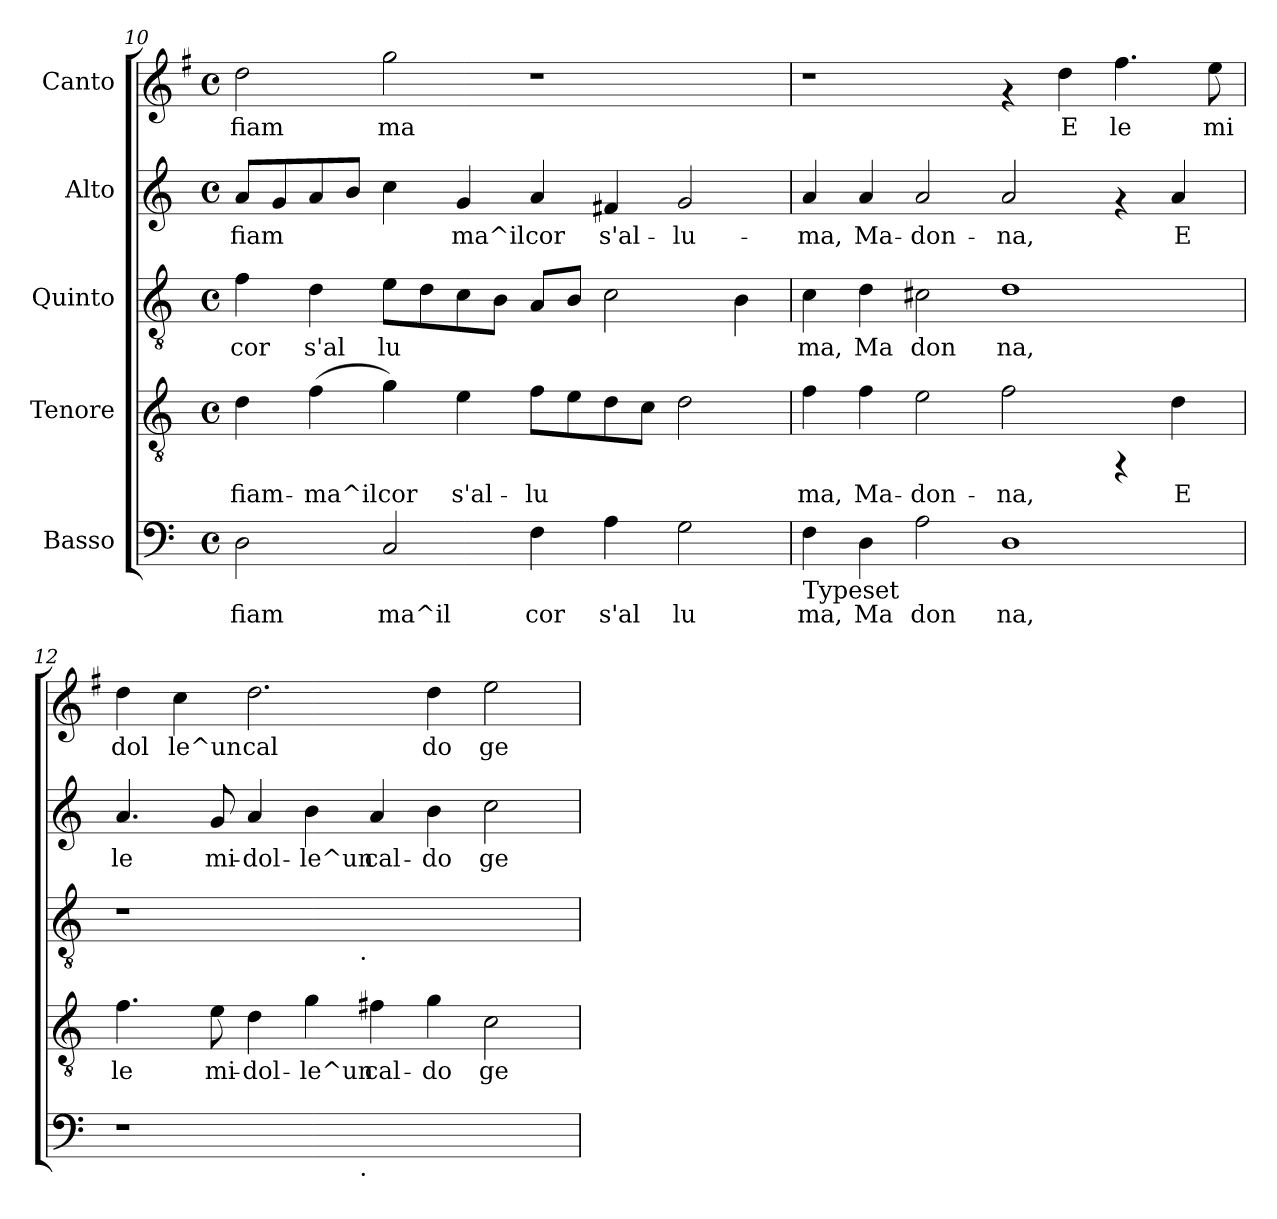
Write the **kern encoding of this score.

**kern	**text	**kern	**text	**kern	**text	**kern	**text	**kern	**text
*part5	*part5	*part4	*part4	*part3	*part3	*part2	*part2	*part1	*part1
*staff5	*staff5	*staff4	*staff4	*staff3	*staff3	*staff2	*staff2	*staff1	*staff1
*I"Basso	*	*I"Tenore	*	*I"Quinto	*	*I"Alto	*	*I"Canto	*
!!LO:PB:g=z
*clefF4	*	*clefGv2	*	*clefGv2	*	*clefG2	*	*clefG2	*
*	*	*	*	*	*	*	*	*ITrd-3c-5	*
*k[]	*	*k[]	*	*k[]	*	*k[]	*	*k[]	*
*C:	*	*C:	*	*C:	*	*C:	*	*C:	*
*M4/4	*	*M4/4	*	*M4/4	*	*M4/4	*	*M4/4	*
*met(c)	*	*met(c)	*	*met(c)	*	*met(c)	*	*met(c)	*
=10	=10	=10	=10	=10	=10	=10	=10	=10	=10
!	!LO:LY:b:cj	!	!LO:LY:b:cj	!	!LO:LY:b:cj	!	!LO:LY:b:cj	!	!LO:LY:b:cj
2D\	fiam	4d\	fiam-	4f\	cor	8a/L	fiam-	2gg\	fiam
!	!	!	!	!	!	!	!LO:LY:b:cj	!	!
.	.	.	.	.	.	8g/	--	.	.
!	!	!	!LO:LY:b:cj	!	!LO:LY:b:cj	!	!LO:LY:b:cj	!	!
.	.	(<4f\	-ma^il	4d\	s'al	8a/	--	.	.
!	!	!	!	!	!	!	!LO:LY:b:cj	!	!
.	.	.	.	.	.	8b/J	--	.	.
!	!LO:LY:b:cj	!	!LO:LY:b:cj	!	!LO:LY:b:cj	!	!LO:LY:b:cj	!	!LO:LY:b:cj
2C/	ma^il	4g\)	cor	8e\L	lu	4cc\	--	2ccc\	ma
!	!	!	!	!	!LO:LY:b:cj	!	!	!	!
.	.	.	.	8d\	.	.	.	.	.
!	!	!	!LO:LY:b:cj	!	!LO:LY:b:cj	!	!LO:LY:b:cj	!	!
.	.	4e\	s'al-	8c\	.	4g/	-ma^il	.	.
!	!	!	!	!	!LO:LY:b:cj	!	!	!	!
.	.	.	.	8B\J	.	.	.	.	.
!	!LO:LY:b:cj	!	!LO:LY:b:cj	!	!LO:LY:b:cj	!	!LO:LY:b:cj	!	!
4F\	cor	8f\L	-lu-	8A/L	.	4a/	cor	1r	.
!	!	!	!LO:LY:b:cj	!	!LO:LY:b:cj	!	!	!	!
.	.	8e\	--	8B/J	.	.	.	.	.
!	!LO:LY:b:cj	!	!LO:LY:b:cj	!	!LO:LY:b:cj	!	!LO:LY:b:cj	!	!
4A\	s'al	8d\	--	2c\	.	4f#X/	s'al-	.	.
!	!	!	!LO:LY:b:cj	!	!	!	!	!	!
.	.	8c\J	--	.	.	.	.	.	.
!	!LO:LY:b:cj	!	!LO:LY:b:cj	!	!	!	!LO:LY:b:cj	!	!
2G\	lu	2d\	--	.	.	2g/	-lu-	.	.
!	!	!	!	!	!LO:LY:b:cj	!	!	!	!
.	.	.	.	4B\	.	.	.	.	.
=11	=11	=11	=11	=11	=11	=11	=11	=11	=11
!LO:TX:b:t=Typeset	!	!	!	!	!	!	!	!	!
!	!LO:LY:b:cj	!	!LO:LY:b:cj	!	!LO:LY:b:cj	!	!LO:LY:b:cj	!	!
4F\	ma,	4f\	-ma,	4c\	ma,	4a/	-ma,	1r	.
!	!LO:LY:b:cj	!	!LO:LY:b:cj	!	!LO:LY:b:cj	!	!LO:LY:b:cj	!	!
4D\	Ma	4f\	Ma-	4d\	Ma	4a/	Ma-	.	.
!	!LO:LY:b:cj	!	!LO:LY:b:cj	!	!LO:LY:b:cj	!	!LO:LY:b:cj	!	!
2A\	don	2e\	-don-	2c#X\	don	2a/	-don-	.	.
!	!LO:LY:b:cj	!	!LO:LY:b:cj	!	!LO:LY:b:cj	!	!LO:LY:b:cj	!	!
1D	na,	2f\	-na,	1d	na,	2a/	-na,	4rf	.
!	!	!	!	!	!	!	!	!	!LO:LY:b:cj
.	.	.	.	.	.	.	.	4gg\	E
!	!	!	!	!	!	!	!	!	!LO:LY:b:cj
.	.	4rFF	.	.	.	4rf	.	4.bb\	le
!	!	!	!LO:LY:b:cj	!	!	!	!LO:LY:b:cj	!	!
.	.	4d\	E	.	.	4a/	E	.	.
!	!	!	!	!	!	!	!	!	!LO:LY:b:cj
.	.	.	.	.	.	.	.	8aa\	mi
=12	=12	=12	=12	=12	=12	=12	=12	=12	=12
!LO:TX:b:t=by Allen Garvin (aurvondel@gmail.com)	!	!	!	!	!	!	!	!	!
!	!	!	!LO:LY:b:cj	!	!	!	!LO:LY:b:cj	!	!LO:LY:b:cj
*^	*	*	*	*^	*	*	*	*	*
1r	2ryy	.	4.f\	le	1r	2ryy	.	4.a/	le	4gg\	dol
!	!	!	!	!	!	!	!	!	!	!	!LO:LY:b:cj
.	.	.	.	.	.	.	.	.	.	4ff\	le^un
!	!	!	!	!LO:LY:b:cj	!	!	!	!	!LO:LY:b:cj	!	!
.	.	.	8e\	mi-	.	.	.	8g/	mi-	.	.
!	!	!	!	!LO:LY:b:cj	!	!	!	!	!LO:LY:b:cj	!	!LO:LY:b:cj
.	4ryy	.	4d\	-dol-	.	4ryy	.	4a/	-dol-	2.gg\	cal
!	!	!	!	!LO:LY:b:cj	!	!	!	!	!LO:LY:b:cj	!	!
.	8...ryy	.	4g\	-le^un	.	8...ryy	.	4b\	-le^un	.	.
!	!	!	!	!	!	!LO:TX:b:t=.	!	!	!	!	!
!	!LO:TX:b:t=.	!	!	!	!	!	!	!	!	!	!
.	1ryy	.	.	.	.	1ryy	.	.	.	.	.
!	!	!	!	!LO:LY:b:cj	!	!	!	!	!LO:LY:b:cj	!	!
1ryy	.	.	4f#X\	cal-	1ryy	.	.	4a/	cal-	.	.
!	!	!	!	!LO:LY:b:cj	!	!	!	!	!LO:LY:b:cj	!	!LO:LY:b:cj
.	.	.	4g\	-do	.	.	.	4b\	-do	4gg\	do
!	!	!	!	!LO:LY:b:cj	!	!	!	!	!LO:LY:b:cj	!	!LO:LY:b:cj
.	.	.	2c\	ge-	.	.	.	2cc\	ge-	2aa\	ge
.	64ryy	.	.	.	.	64ryy	.	.	.	.	.
*v	*v	*	*	*	*v	*v	*	*	*	*	*
=	=	=	=	=	=	=	=	=	=
*-	*-	*-	*-	*-	*-	*-	*-	*-	*-
